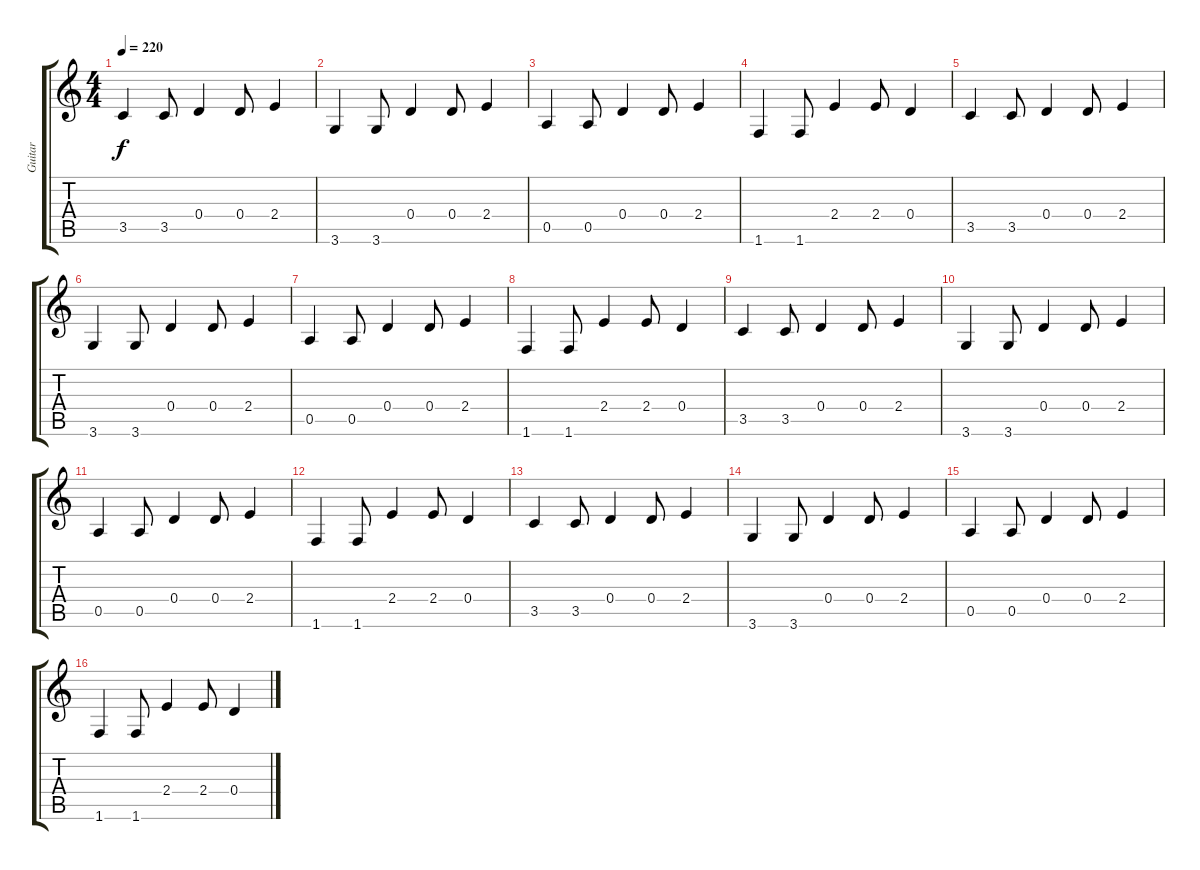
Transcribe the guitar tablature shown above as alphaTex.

\track ("Guitar" "Guitar") {instrument distortionguitar}
\staff {score tabs}
\tuning (E4 B3 G3 D3 A2 E2) {hide}
\ts (4 4)
\tempo 220
\clef g2
\ks c
3.5.4{dy f instrument distortionguitar} 3.5.8 0.4.4 0.4.8 2.4.4 |
3.6.4 3.6.8 0.4.4 0.4.8 2.4.4 |
0.5.4 0.5.8 0.4.4 0.4.8 2.4.4 |
1.6.4 1.6.8 2.4.4 2.4.8 0.4.4 |
3.5.4 3.5.8 0.4.4 0.4.8 2.4.4 |
3.6.4 3.6.8 0.4.4 0.4.8 2.4.4 |
0.5.4 0.5.8 0.4.4 0.4.8 2.4.4 |
1.6.4 1.6.8 2.4.4 2.4.8 0.4.4 |
3.5.4 3.5.8 0.4.4 0.4.8 2.4.4 |
3.6.4 3.6.8 0.4.4 0.4.8 2.4.4 |
0.5.4 0.5.8 0.4.4 0.4.8 2.4.4 |
1.6.4 1.6.8 2.4.4 2.4.8 0.4.4 |
3.5.4 3.5.8 0.4.4 0.4.8 2.4.4 |
3.6.4 3.6.8 0.4.4 0.4.8 2.4.4 |
0.5.4 0.5.8 0.4.4 0.4.8 2.4.4 |
1.6.4 1.6.8 2.4.4 2.4.8 0.4.4
